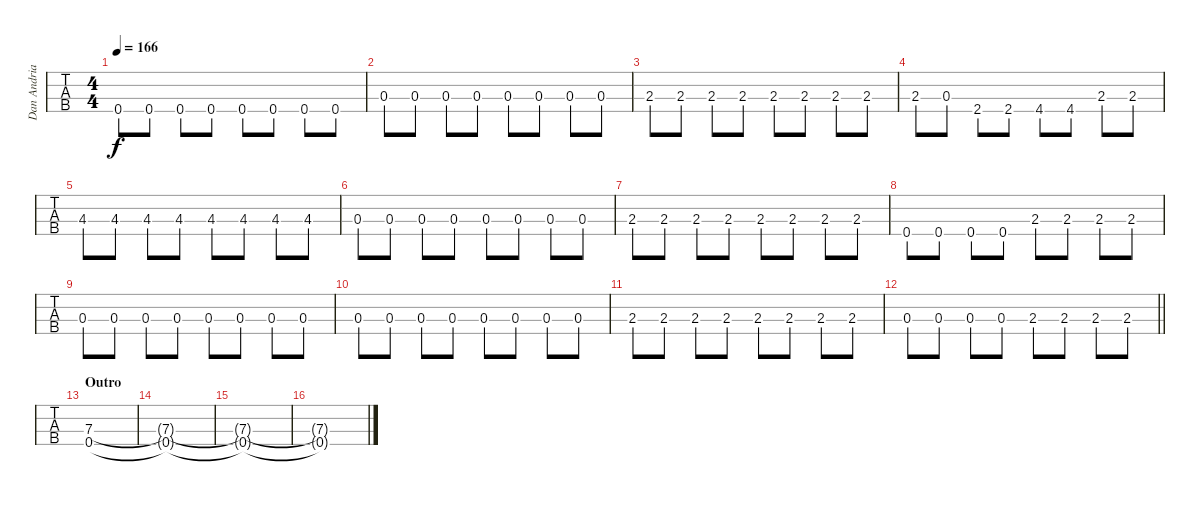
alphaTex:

\track ("Dan Andriano - Bass" "Dan Andria") {instrument electricbassfinger}
\staff {tabs}
\tuning (G2 D2 A1 E1) {hide}
\ts (4 4)
\tempo 166
\clef f4
\ks c
0.4.8{dy f} 0.4.8 0.4.8 0.4.8 0.4.8 0.4.8 0.4.8 0.4.8 |
0.3.8 0.3.8 0.3.8 0.3.8 0.3.8 0.3.8 0.3.8 0.3.8 |
2.3.8 2.3.8 2.3.8 2.3.8 2.3.8 2.3.8 2.3.8 2.3.8 |
2.3.8 0.3.8 2.4.8 2.4.8 4.4.8 4.4.8 2.3.8 2.3.8 |
4.3.8 4.3.8 4.3.8 4.3.8 4.3.8 4.3.8 4.3.8 4.3.8 |
0.3.8 0.3.8 0.3.8 0.3.8 0.3.8 0.3.8 0.3.8 0.3.8 |
2.3.8 2.3.8 2.3.8 2.3.8 2.3.8 2.3.8 2.3.8 2.3.8 |
0.4.8 0.4.8 0.4.8 0.4.8 2.3.8 2.3.8 2.3.8 2.3.8 |
0.3.8 0.3.8 0.3.8 0.3.8 0.3.8 0.3.8 0.3.8 0.3.8 |
0.3.8 0.3.8 0.3.8 0.3.8 0.3.8 0.3.8 0.3.8 0.3.8 |
2.3.8 2.3.8 2.3.8 2.3.8 2.3.8 2.3.8 2.3.8 2.3.8 |
\barLineRight lightlight
0.3.8 0.3.8 0.3.8 0.3.8 2.3.8 2.3.8 2.3.8 2.3.8 |
\section ("" "Outro")
(7.3 0.4).1 |
(7.3{t} 0.4{t}).1 |
(7.3{t} 0.4{t}).1 |
(7.3{t} 0.4{t}).1
